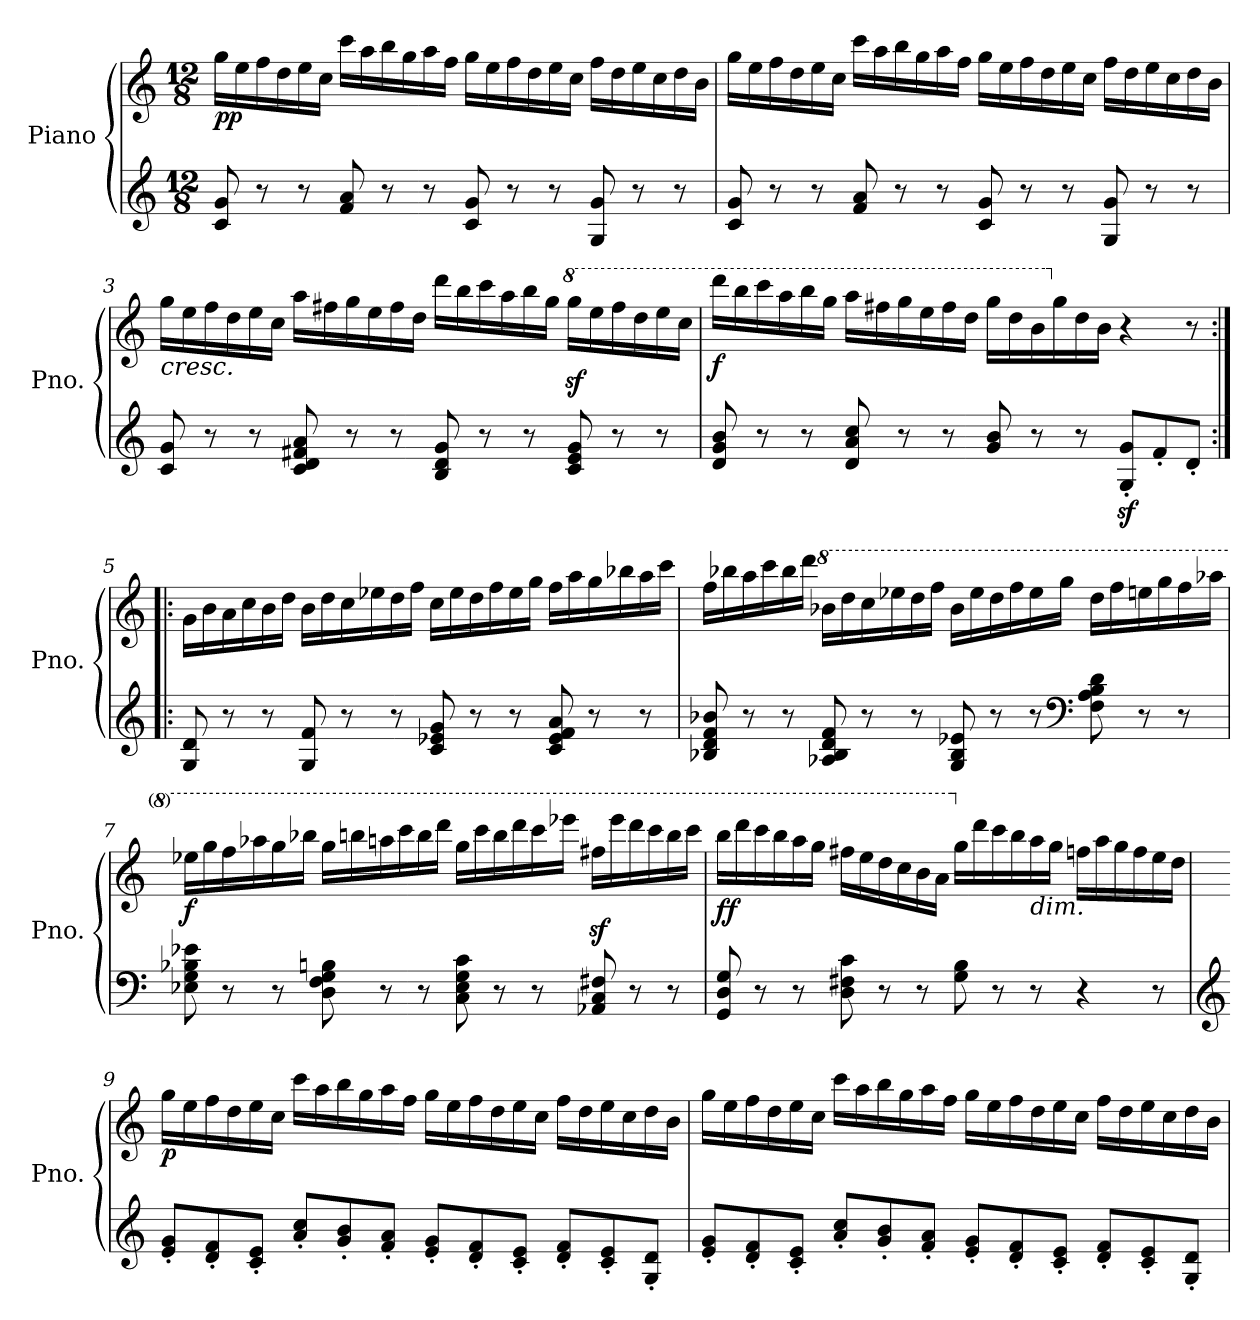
**kern	**kern	**dynam
*part1	*part1	*part1
*staff2	*staff1	*staff1/2
*I"Piano	*	*
*I'Pno.	*	*
*clefG2	*clefG2	*
*k[]	*k[]	*
*M12/8	*M12/8	*
*MM198	*MM198	*
=1	=1	=1
!	!	!LO:DY:b
8c/<< 8g/<<	16gg\LL	pp
.	16ee\	.
8r	16ff\	.
.	16dd\	.
8r	16ee\	.
.	16cc\JJ	.
8f/<< 8a/<<	16ccc\LL	.
.	16aa\	.
8r	16bb\	.
.	16gg\	.
8r	16aa\	.
.	16ff\JJ	.
8c/<< 8g/<<	16gg\LL	.
.	16ee\	.
8r	16ff\	.
.	16dd\	.
8r	16ee\	.
.	16cc\JJ	.
8G/<< 8g/<<	16ff\LL	.
.	16dd\	.
8r	16ee\	.
.	16cc\	.
8r	16dd\	.
.	16b\JJ	.
=2	=2	=2
8c/<< 8g/<<	16gg\LL	.
.	16ee\	.
8r	16ff\	.
.	16dd\	.
8r	16ee\	.
.	16cc\JJ	.
8f/<< 8a/<<	16ccc\LL	.
.	16aa\	.
8r	16bb\	.
.	16gg\	.
8r	16aa\	.
.	16ff\JJ	.
8c/<< 8g/<<	16gg\LL	.
.	16ee\	.
8r	16ff\	.
.	16dd\	.
8r	16ee\	.
.	16cc\JJ	.
8G/<< 8g/<<	16ff\LL	.
.	16dd\	.
8r	16ee\	.
.	16cc\	.
8r	16dd\	.
.	16b\JJ	.
!!LO:LB:g=z
=3	=3	=3
!	!LO:TX:b:i:t=cresc.	!
8c/<< 8g/<<	16gg\LL	.
.	16ee\	.
8r	16ff\	.
.	16dd\	.
8r	16ee\	.
.	16cc\JJ	.
8c/<<<< 8d/<<<< 8f#X/<<<< 8a/<<<<	16aa\LL	.
.	16ff#X\	.
8r	16gg\	.
.	16ee\	.
8r	16ff#\	.
.	16dd\JJ	.
8B/<<< 8d/<<< 8g/<<<	16ddd\LL	.
.	16bb\	.
8r	16ccc\	.
.	16aa\	.
8r	16bb\	.
.	16gg\JJ	.
*	*8va	*
8c/<<< 8e/<<< 8g/<<<	16gggz<\LL	.
.	16eee\	.
8r	16fff#\	.
.	16ddd\	.
8r	16eee\	.
.	16ccc\JJ	.
=4	=4	=4
!	!	!LO:DY:b
8d/<<< 8g/<<< 8b/<<<	16dddd\LL	f
.	16bbb\	.
8r	16cccc\	.
.	16aaa\	.
8r	16bbb\	.
.	16ggg\JJ	.
8d/<<< 8a/<<< 8cc/<<<	16aaa\LL	.
.	16fff#X\	.
8r	16ggg\	.
.	16eee\	.
8r	16fff#\	.
.	16ddd\JJ	.
8g/<< 8b/<<	16ggg\LL	.
.	16ddd\	.
8r	16bb\	.
*	*X8va	*
.	16gg\	.
8r	16dd\	.
.	16b\JJ	.
8G/z<<'< 8g/z<<'<L	4r	.
8f<'/	.	.
8d<'/J	8r	.
!!LO:LB:g=z
=5:|!|:	=5:|!|:	=5:|!|:
8G/<< 8d/<<	16g\LL	.
.	16b\	.
8r	16a\	.
.	16cc\	.
8r	16b\	.
.	16dd\JJ	.
8G/<< 8f/<<	16b\LL	.
.	16dd\	.
8r	16cc\	.
.	16ee-X\	.
8r	16dd\	.
.	16ff\JJ	.
8c/<<< 8e-X/<<< 8g/<<<	16cc\LL	.
.	16ee-\	.
8r	16dd\	.
.	16ff\	.
8r	16ee-\	.
.	16gg\JJ	.
8c/<<<< 8e-/<<<< 8f/<<<< 8a/<<<<	16ff\LL	.
.	16aa\	.
8r	16gg\	.
.	16bb-X\	.
8r	16aa\	.
.	16ccc\JJ	.
=6	=6	=6
8B-X/<<<< 8d/<<<< 8f/<<<< 8b-X/<<<<	16ff\LL	.
.	16bb-X\	.
8r	16aa\	.
.	16ccc\	.
8r	16bb-\	.
.	16ddd\JJ	.
*	*8va	*
8A-X/<<<< 8B-/<<<< 8d/<<<< 8f/<<<<	16bb-X\LL	.
.	16ddd\	.
8r	16ccc\	.
.	16eee-X\	.
8r	16ddd\	.
.	16fff\JJ	.
8G/<<< 8B-/<<< 8e-X/<<<	16bb-\LL	.
.	16eee-\	.
8r	16ddd\	.
.	16fff\	.
8r	16eee-\	.
.	16ggg\JJ	.
*clefF4	*	*
8F\<<<< 8A-\<<<< 8B-\<<<< 8d\<<<<	16ddd\LL	.
.	16fff\	.
8r	16eeen\	.
.	16ggg\	.
8r	16fff\	.
.	16aaa-X\JJ	.
!!LO:LB:g=z
=7	=7	=7
!	!	!LO:DY:b
8E-X\<<<< 8G\<<<< 8B-X\<<<< 8e-X\<<<<	16eee-X\LL	f
.	16ggg\	.
8r	16fff\	.
.	16aaa-X\	.
8r	16ggg\	.
.	16bbb-X\JJ	.
8D\<<<< 8F\<<<< 8G\<<<< 8Bn\<<<<	16ggg\LL	.
.	16bbbn\	.
8r	16aaan\	.
.	16cccc\	.
8r	16bbb\	.
.	16dddd\JJ	.
8C\<<<< 8E-\<<<< 8G\<<<< 8c\<<<<	16ggg\LL	.
.	16cccc\	.
8r	16bbb\	.
.	16dddd\	.
8r	16cccc\	.
.	16eeee-X\JJ	.
8AA-X/<<< 8C/<<< 8F#X/<<<	16fff#Xz<\LL	.
.	16eeee-\	.
8r	16dddd\	.
.	16cccc\	.
8r	16bbb\	.
.	16cccc\JJ	.
!!LO:PB:g=z
=8	=8	=8
!	!	!LO:DY:b
8GG/<<< 8D/<<< 8G/<<<	16bbb\LL	ff
.	16dddd\	.
8r	16cccc\	.
.	16bbb\	.
8r	16aaa\	.
.	16ggg\JJ	.
8D\<<< 8F#X\<<< 8c\<<<	16fff#X\LL	.
.	16eee\	.
8r	16ddd\	.
.	16ccc\	.
8r	16bb\	.
.	16aa\JJ	.
*	*X8va	*
8G\<< 8B\<<	16gg\LL	.
.	16ddd\	.
8r	16ccc\	.
.	16bb\	.
!	!LO:TX:b:i:t=dim.	!
8r	16aa\	.
.	16gg\JJ	.
4r	16ffn\LL	.
.	16aa\	.
.	16gg\	.
.	16ff\	.
8r	16ee\	.
.	16dd\JJ	.
=9	=9	=9
*clefG2	*	*
!	!	!LO:DY:b
8e/<'< 8g/<'<L	16gg\LL	p
.	16ee\	.
8d/<'< 8f/<'<	16ff\	.
.	16dd\	.
8c/<'< 8e/<'<J	16ee\	.
.	16cc\JJ	.
8a/<'< 8cc/<'<L	16ccc\LL	.
.	16aa\	.
8g/<'< 8b/<'<	16bb\	.
.	16gg\	.
8f/<'< 8a/<'<J	16aa\	.
.	16ff\JJ	.
8e/<'< 8g/<'<L	16gg\LL	.
.	16ee\	.
8d/<'< 8f/<'<	16ff\	.
.	16dd\	.
8c/<'< 8e/<'<J	16ee\	.
.	16cc\JJ	.
8d/<'< 8f/<'<L	16ff\LL	.
.	16dd\	.
8c/<'< 8e/<'<	16ee\	.
.	16cc\	.
8G/<'< 8d/<'<J	16dd\	.
.	16b\JJ	.
!!LO:LB:g=z
=10	=10	=10
8e/<'< 8g/<'<L	16gg\LL	.
.	16ee\	.
8d/<'< 8f/<'<	16ff\	.
.	16dd\	.
8c/<'< 8e/<'<J	16ee\	.
.	16cc\JJ	.
8a/<'< 8cc/<'<L	16ccc\LL	.
.	16aa\	.
8g/<'< 8b/<'<	16bb\	.
.	16gg\	.
8f/<'< 8a/<'<J	16aa\	.
.	16ff\JJ	.
8e/<'< 8g/<'<L	16gg\LL	.
.	16ee\	.
8d/<'< 8f/<'<	16ff\	.
.	16dd\	.
8c/<'< 8e/<'<J	16ee\	.
.	16cc\JJ	.
8d/<'< 8f/<'<L	16ff\LL	.
.	16dd\	.
8c/<'< 8e/<'<	16ee\	.
.	16cc\	.
8G/<'< 8d/<'<J	16dd\	.
.	16b\JJ	.
=	=	=
*-	*-	*-
